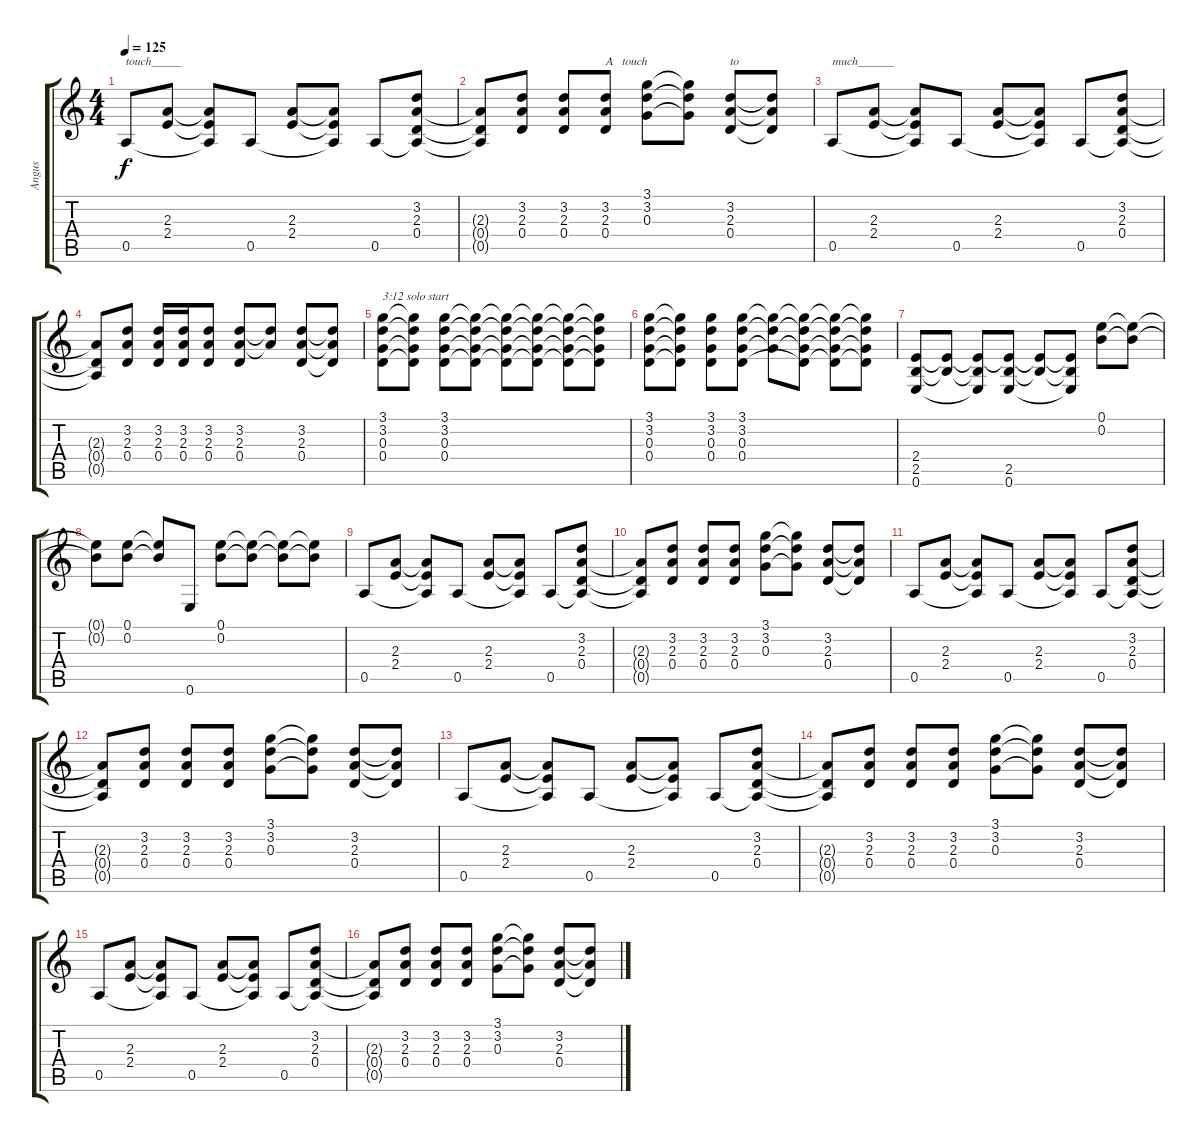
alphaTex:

\track ("Angus" "Angus") {instrument distortionguitar}
\staff {score tabs}
\tuning (E4 B3 G3 D3 A2 E2) {hide}
\ts (4 4)
\tempo 125
\clef g2
\ks c
0.5.8{txt "touch_____" dy f} (2.3 2.4).8 (2.3{t} 2.4{t} 0.5{t}).8 0.5.8 (2.3 2.4).8 (2.3{t} 2.4{t} 0.5{t}).8 0.5.8 (3.2 2.3 0.4 0.5{t}).8 |
(2.3{t} 0.4{t} 0.5{t}).8 (3.2 2.3 0.4).8 (3.2 2.3 0.4).8 (3.2 2.3 0.4).8{txt "A   touch"} (3.1 3.2 0.3).8 (3.1{t} 3.2{t} 0.3{t}).8 (3.2 2.3 0.4).8{txt "to"} (3.2{t} 2.3{t} 0.4{t}).8 |
0.5.8{txt "much______"} (2.3 2.4).8 (2.3{t} 2.4{t} 0.5{t}).8 0.5.8 (2.3 2.4).8 (2.3{t} 2.4{t} 0.5{t}).8 0.5.8 (3.2 2.3 0.4 0.5{t}).8 |
(2.3{t} 0.4{t} 0.5{t}).8 (3.2 2.3 0.4).8 (3.2 2.3 0.4).16 (3.2 2.3 0.4).16 (3.2 2.3 0.4).8 (3.2 2.3 0.4).8 (3.2{t} 2.3{t}).8 (3.2 2.3 0.4).8 (3.2{t} 2.3{t} 0.4{t}).8 |
(3.1 3.2 0.3 0.4).8{txt "3:12 solo start"} (3.1{t} 3.2{t} 0.3{t} 0.4{t}).8 (3.1 3.2 0.3 0.4).8 (3.1{t} 3.2{t} 0.3{t} 0.4{t}).8 (3.1{t} 3.2{t} 0.3{t} 0.4{t}).8 (3.1{t} 3.2{t} 0.3{t} 0.4{t}).8 (3.1{t} 3.2{t} 0.3{t} 0.4{t}).8 (3.1{t} 3.2{t} 0.3{t} 0.4{t}).8 |
(3.1 3.2 0.3 0.4).8 (3.1{t} 3.2{t} 0.3{t} 0.4{t}).8 (3.1 3.2 0.3 0.4).8 (3.1 3.2 0.3 0.4).8 (3.1{t} 3.2{t} 0.3{t}).8 (3.1{t} 3.2{t} 0.3{t} 0.4{t}).8 (3.1{t} 3.2{t} 0.3{t} 0.4{t}).8 (3.1{t} 3.2{t} 0.3{t} 0.4{t}).8 |
(2.4 2.5 0.6).8 (2.4{t} 2.5{t}).8 (2.4{t} 2.5{t} 0.6{t}).8 (2.4{t} 2.5 0.6).8 (2.4{t} 2.5{t}).8 (2.4{t} 2.5{t} 0.6{t}).8 (0.1 0.2).8 (0.1{t} 0.2{t}).8 |
(0.1{t} 0.2{t}).8 (0.1 0.2).8 (0.1{t} 0.2{t}).8 0.6.8 (0.1 0.2).8 (0.1{t} 0.2{t}).8 (0.1{t} 0.2{t}).8 (0.1{t} 0.2{t}).8 |
0.5.8 (2.3 2.4).8 (2.3{t} 2.4{t} 0.5{t}).8 0.5.8 (2.3 2.4).8 (2.3{t} 2.4{t} 0.5{t}).8 0.5.8 (3.2 2.3 0.4 0.5{t}).8 |
(2.3{t} 0.4{t} 0.5{t}).8 (3.2 2.3 0.4).8 (3.2 2.3 0.4).8 (3.2 2.3 0.4).8 (3.1 3.2 0.3).8 (3.1{t} 3.2{t} 0.3{t}).8 (3.2 2.3 0.4).8 (3.2{t} 2.3{t} 0.4{t}).8 |
0.5.8 (2.3 2.4).8 (2.3{t} 2.4{t} 0.5{t}).8 0.5.8 (2.3 2.4).8 (2.3{t} 2.4{t} 0.5{t}).8 0.5.8 (3.2 2.3 0.4 0.5{t}).8 |
(2.3{t} 0.4{t} 0.5{t}).8 (3.2 2.3 0.4).8 (3.2 2.3 0.4).8 (3.2 2.3 0.4).8 (3.1 3.2 0.3).8 (3.1{t} 3.2{t} 0.3{t}).8 (3.2 2.3 0.4).8 (3.2{t} 2.3{t} 0.4{t}).8 |
0.5.8 (2.3 2.4).8 (2.3{t} 2.4{t} 0.5{t}).8 0.5.8 (2.3 2.4).8 (2.3{t} 2.4{t} 0.5{t}).8 0.5.8 (3.2 2.3 0.4 0.5{t}).8 |
(2.3{t} 0.4{t} 0.5{t}).8 (3.2 2.3 0.4).8 (3.2 2.3 0.4).8 (3.2 2.3 0.4).8 (3.1 3.2 0.3).8 (3.1{t} 3.2{t} 0.3{t}).8 (3.2 2.3 0.4).8 (3.2{t} 2.3{t} 0.4{t}).8 |
0.5.8 (2.3 2.4).8 (2.3{t} 2.4{t} 0.5{t}).8 0.5.8 (2.3 2.4).8 (2.3{t} 2.4{t} 0.5{t}).8 0.5.8 (3.2 2.3 0.4 0.5{t}).8 |
(2.3{t} 0.4{t} 0.5{t}).8 (3.2 2.3 0.4).8 (3.2 2.3 0.4).8 (3.2 2.3 0.4).8 (3.1 3.2 0.3).8 (3.1{t} 3.2{t} 0.3{t}).8 (3.2 2.3 0.4).8 (3.2{t} 2.3{t} 0.4{t}).8
